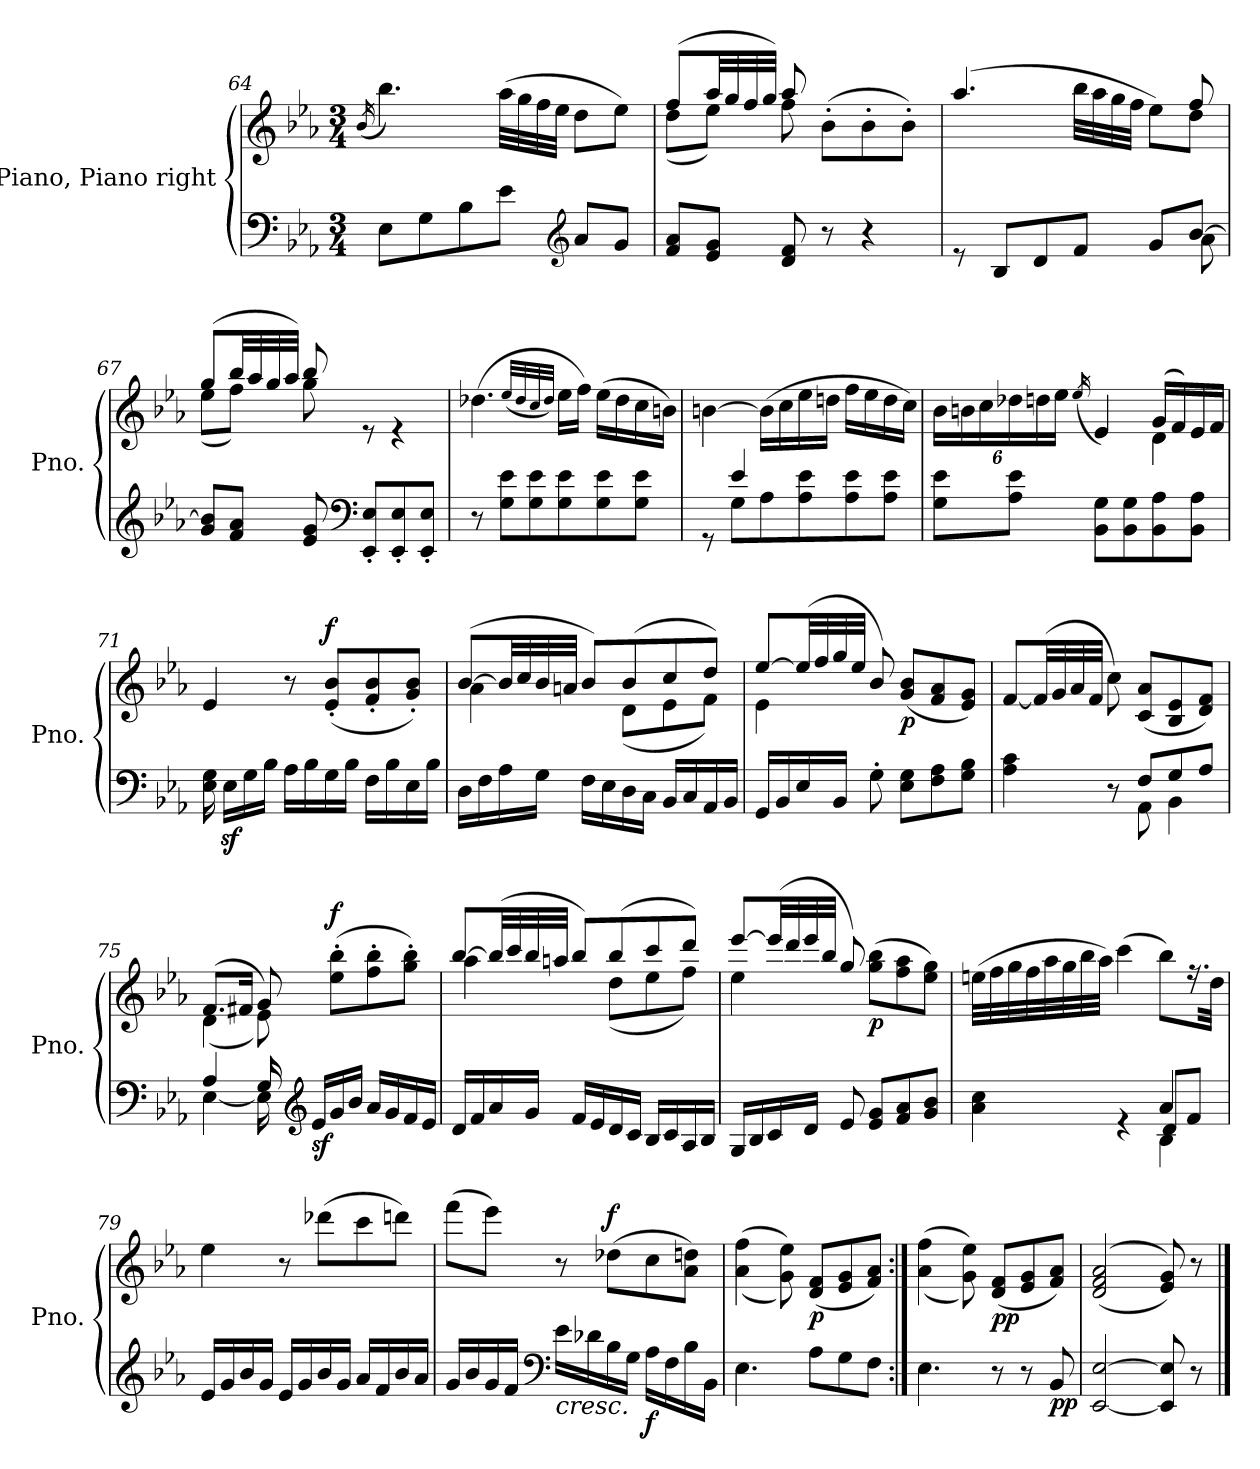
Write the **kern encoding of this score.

**kern	**kern	**dynam
*part1	*part1	*part1
*staff2	*staff1	*staff1/2
*I"Piano, Piano right	*	*
*I'Pno.	*	*
*clefF4	*clefG2	*
*k[b-e-a-]	*k[b-e-a-]	*
*M3/4	*M3/4	*
=64	=64	=64
.	(>16qb-/	.
8E-\L	4.bb-\)	.
8G\	.	.
8B-\	.	.
8e-\J	(>32aa-\LLL	.
.	32gg\	.
.	32ff\	.
.	32ee-\JJJ	.
*clefG2	*	*
8a-/L	8dd\L	.
8g/J	8ee-\J)	.
!!LO:PB:g=z
=65	=65	=65
*	*^	*
8f/ 8a-/L	(>8ff/L	(<8dd\L	.
8e-/ 8g/J	32aa-/LL	8ee-\J)	.
.	32gg/	.	.
.	32ff/	.	.
.	32gg/JJJ)	.	.
8d/ 8f/	8aa-/	8ff\	.
8r	(>8b-'\L	4.ryy	.
4r	8b-'\	.	.
.	8b-'\J)	.	.
=66	=66	=66	=66
*^	*	*	*
8re	8ryy	(>4.aa-/	8ryy	.
*v	*v	*	*	*
*	*v	*v	*
8B-/L	.	.
8d/	.	.
8f/J	32bb-\LLL	.
.	32aa-\	.
.	32gg\	.
.	32ff\JJJ	.
8g/L	8ee-\L)	.
*^	*^	*
[8b-/J	8a-\	8dd\J	8ff/	.
*v	*v	*	*	*
=67	=67	=67	=67
8g/ 8b-/]L	(>8gg/L	(<8ee-\L	.
8f/ 8a-/J	32bb-/LL	8ff\J)	.
.	32aa-/	.	.
.	32gg/	.	.
.	32aa-/JJJ)	.	.
8e-/ 8g/	8bb-/	8gg\	.
*clefF4	*	*	*
8EE-/' 8E-/'L	8re	4.ryy	.
8EE-/' 8E-/'	4re	.	.
8EE-/' 8E-/'J	.	.	.
*	*v	*v	*
!!LO:LB:g=z
=68	=68	=68
8r	(>4.dd-X\	.
8G\ 8e-\L	.	.
8G\ 8e-\	.	.
.	(<32qee-/LLL	.
.	32qdd-/	.
.	32qcc/	.
.	32qdd-/JJJ)	.
8G\ 8e-\	16ee-\LL	.
.	16ff\JJ)	.
8G\ 8e-\	(>16ee-\LL	.
.	16dd-\	.
8G\ 8e-\J	16cc\	.
.	16bn\JJ)	.
=69	=69	=69
*^	*	*
8rGG	8ryy	[4bn\	.
8G\L	4e-/	.	.
8A-\	.	(>16b\LL]	.
.	.	16cc\	.
8A-\ 8e-\	4.ryy	16ee-\	.
.	.	16ddn\JJ	.
8A-\ 8e-\	.	16ff\LL	.
.	.	16ee-\	.
8A-\ 8e-\J	.	16dd\	.
.	.	16cc\JJ)	.
*v	*v	*	*
=70	=70	=70
*	*Xbrackettup	*
*	*^	*
8G\ 8e-\L	24b-\LL	2ryy	.
.	24bn\	.	.
.	24cc\	.	.
8A-\ 8e-\J	24dd-X\	.	.
.	24ddn\	.	.
.	24ee-\JJ	.	.
.	(<16qee-/	.	.
8BB-\ 8G\L	4e-/)	.	.
8BB-\ 8G\	.	.	.
8BB-\ 8A-\	(>16g/LL	4d\	.
.	16f/)	.	.
8BB-\ 8A-\J	16e-/	.	.
.	16f/JJ	.	.
*	*v	*v	*
!!LO:LB:g=z
=71	=71	=71
16E-\ 16G\	4e-/	.
16E-z<\LL	.	.
16G\	.	.
16B-\JJ	.	.
16A-\LL	8r	.
16B-\	.	.
!	!	!LO:DY:a
16G\	(<8e-/' 8b-/'L	f
16B-\JJ	.	.
16F\LL	8f/' 8b-/'	.
16B-\	.	.
16E-\	8g/' 8b-/'J)	.
16B-\JJ	.	.
=72	=72	=72
*	*^	*
16D\LL	(>[8b-/L	4a-\	.
16F\	.	.	.
16A-\	32b-/LL]	.	.
.	32cc/	.	.
16G\JJ	32b-/	.	.
.	32an/JJJ	.	.
16F\LL	8b-/L)	8ryy	.
16E-\	.	.	.
16D\	(>8b-/	(<8d\L	.
16C\JJ	.	.	.
16BB-/LL	8cc/	8e-\	.
16C/	.	.	.
16AA-/	8dd/J)	8f\J)	.
16BB-/JJ	.	.	.
=73	=73	=73	=73
16GG/LL	[8ee-/L	4e-\	.
16BB-/	.	.	.
16E-/	(>32ee-/LL]	.	.
.	32ff/	.	.
16BB-/JJ	32gg/	.	.
.	32ee-/JJJ	.	.
8G'\	8b-/)	2ryy	.
!	!	!	!LO:DY:b
8E-\ 8G\L	(<8g/ 8b-/L	.	p
8F\ 8A-\	8f/ 8a-/	.	.
8G\ 8B-\J	8e-/ 8g/J)	.	.
*	*v	*v	*
!!LO:LB:g=z
=74	=74	=74
*^	*	*
4A-\ 4c\	4.ryy	[8f/L	.
.	.	(>32f/LL]	.
.	.	32g/	.
.	.	32a-/	.
.	.	32f/JJJ	.
8r	.	8cc\)	.
8F/L	8AA-\	(<8c/ 8a-/L	.
8G/	4BB-\	8B-/ 8e-/	.
8A-/J	.	8d/ 8f/J)	.
=75	=75	=75	=75
*	*	*^	*
4A-/	[<4E-\	(>8.f/L	(<4d\	.
.	.	16f#X/Jk	.	.
16G/	16E-\]	8g/)	8e-\)	.
*clefG2	*	*	*	*
!	!	!	!	!LO:DY:b=2
16e-/LL	4..ryy	.	.	sf
!	!	!	!	!LO:DY:a
16g/	.	(>8ee-\' 8bb-\'L	4.ryy	f
16b-/JJ	.	.	.	.
16a-/LL	.	8ff\' 8bb-\'	.	.
16g/	.	.	.	.
16f/	.	8gg\' 8bb-\'J)	.	.
16e-/JJ	.	.	.	.
*v	*v	*	*	*
=76	=76	=76	=76
16d/LL	[8bb-/L	4aa-\	.
16f/	.	.	.
16a-/	(>32bb-/LL]	.	.
.	32ccc/	.	.
16g/JJ	32bb-/	.	.
.	32aan/JJJ	.	.
16f/LL	8bb-/L)	8ryy	.
16e-/	.	.	.
16d/	(>8bb-/	(<8dd\L	.
16c/JJ	.	.	.
16B-/LL	8ccc/	8ee-\	.
16c/	.	.	.
16A-/	8ddd/J)	8ff\J)	.
16B-/JJ	.	.	.
!!LO:LB:g=z	!!
=77	=77	=77	=77
16G/LL	[8eee-/L	4ee-\	.
16B-/	.	.	.
16c/	(>32eee-/LL]	.	.
.	32ddd/	.	.
16d/JJ	32eee-/	.	.
.	32bb-/JJJ	.	.
8e-/	8gg/)	2ryy	.
!	!	!	!LO:DY:b
8e-/ 8g/L	(>8gg\ 8bb-\L	.	p
8f/ 8a-/	8ff\ 8aa-\	.	.
8g/ 8b-/J	8ee-\ 8gg\J)	.	.
*	*v	*v	*
=78	=78	=78
*^	*	*
*	*^	*	*
4a-\ 4cc\	2ryy	2ryy	(>32een\LLL	.
.	.	.	32ff\	.
.	.	.	32gg\	.
.	.	.	32ff\	.
.	.	.	32aa-\	.
.	.	.	32gg\	.
.	.	.	32bb-\	.
.	.	.	32aa-\JJJ)	.
4re	.	.	(>4ccc\	.
4a-/	8d/L	4B-\	8bb-\L)	.
.	8f/J	.	16.r	.
.	.	.	32dd\Jkk	.
*v	*v	*v	*	*
=79	=79	=79
16e-/LL	4ee-\	.
16g/	.	.
16b-/	.	.
16g/JJ	.	.
16e-/LL	8r	.
16g/	.	.
16b-/	(>8ddd-X\L	.
16g/JJ	.	.
16a-/LL	8ccc\	.
16f/	.	.
16b-/	8dddn\J)	.
16a-/JJ	.	.
!!LO:PB:g=z
=80	=80	=80
16g/LL	(>8fff\L	.
16b-/	.	.
16g/	8eee-\J)	.
16f/JJ	.	.
*clefF4	*	*
!LO:TX:b:i:t=cresc.	!	!
16e-\LL	8r	.
16d-X\	.	.
!	!	!LO:DY:a
16B-\	(>8dd-X\L	f
16G\JJ	.	.
!	!	!LO:DY:b=2
16A-\LL	8cc\	f
16F\	.	.
16B-\	8a-\ 8ddn\J)	.
16BB-\JJ	.	.
=81	=81	=81
4.E-\	(>(<4a-\ 4ff\	.
.	8g\ 8ee-\))	.
!	!	!LO:DY:b
8A-\L	(<8d/ 8f/L	p
8G\	8e-/ 8g/	.
8F\J	8f/ 8a-/J)	.
=81X1:|!	=81X1:|!	=81X1:|!
4.E-\	(>(<4a-\ 4ff\	.
.	8g\ 8ee-\))	.
!	!	!LO:DY:b
8r	(<8d/ 8f/L	pp
8r	8e-/ 8g/	.
!	!	!LO:DY:b=2
8BB-/	8f/ 8a-/J)	pp
=82	=82	=82
[2EE-/ [2E-/	(<(>2d/ 2f/ 2a-/	.
8EE-/] 8E-/]	8e-/ 8g/))	.
8r	8r	.
==	==	==
*-	*-	*-
